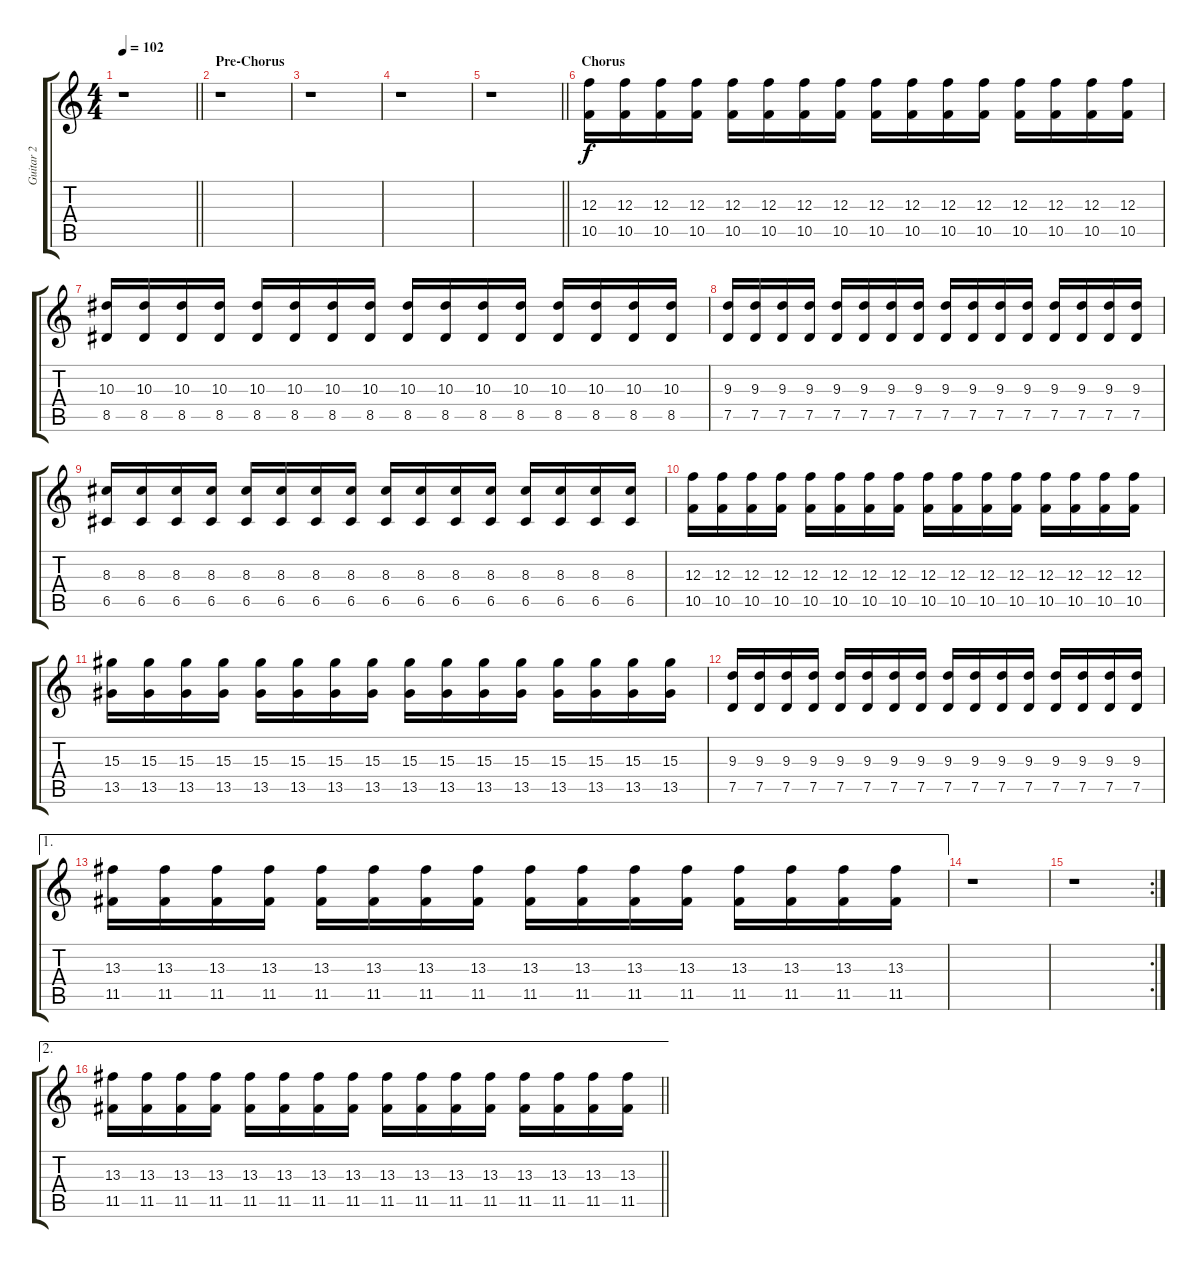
\track ("Guitar 2" "Guitar 2") {instrument distortionguitar}
\staff {score tabs}
\tuning (D4 A3 F3 C3 G2 C2) {hide}
\ts (4 4)
\tempo 102
\clef g2
\barLineRight lightlight
\ks c
r.1{dy f} |
\section ("" "Pre-Chorus")
r.1 |
r.1 |
r.1 |
\barLineRight lightlight
r.1 |
\section ("" "Chorus")
(12.3 10.5).16 (12.3 10.5).16 (12.3 10.5).16 (12.3 10.5).16 (12.3 10.5).16 (12.3 10.5).16 (12.3 10.5).16 (12.3 10.5).16 (12.3 10.5).16 (12.3 10.5).16 (12.3 10.5).16 (12.3 10.5).16 (12.3 10.5).16 (12.3 10.5).16 (12.3 10.5).16 (12.3 10.5).16 |
(10.3 8.5).16 (10.3 8.5).16 (10.3 8.5).16 (10.3 8.5).16 (10.3 8.5).16 (10.3 8.5).16 (10.3 8.5).16 (10.3 8.5).16 (10.3 8.5).16 (10.3 8.5).16 (10.3 8.5).16 (10.3 8.5).16 (10.3 8.5).16 (10.3 8.5).16 (10.3 8.5).16 (10.3 8.5).16 |
(9.3 7.5).16 (9.3 7.5).16 (9.3 7.5).16 (9.3 7.5).16 (9.3 7.5).16 (9.3 7.5).16 (9.3 7.5).16 (9.3 7.5).16 (9.3 7.5).16 (9.3 7.5).16 (9.3 7.5).16 (9.3 7.5).16 (9.3 7.5).16 (9.3 7.5).16 (9.3 7.5).16 (9.3 7.5).16 |
(8.3 6.5).16 (8.3 6.5).16 (8.3 6.5).16 (8.3 6.5).16 (8.3 6.5).16 (8.3 6.5).16 (8.3 6.5).16 (8.3 6.5).16 (8.3 6.5).16 (8.3 6.5).16 (8.3 6.5).16 (8.3 6.5).16 (8.3 6.5).16 (8.3 6.5).16 (8.3 6.5).16 (8.3 6.5).16 |
(12.3 10.5).16 (12.3 10.5).16 (12.3 10.5).16 (12.3 10.5).16 (12.3 10.5).16 (12.3 10.5).16 (12.3 10.5).16 (12.3 10.5).16 (12.3 10.5).16 (12.3 10.5).16 (12.3 10.5).16 (12.3 10.5).16 (12.3 10.5).16 (12.3 10.5).16 (12.3 10.5).16 (12.3 10.5).16 |
(15.3 13.5).16 (15.3 13.5).16 (15.3 13.5).16 (15.3 13.5).16 (15.3 13.5).16 (15.3 13.5).16 (15.3 13.5).16 (15.3 13.5).16 (15.3 13.5).16 (15.3 13.5).16 (15.3 13.5).16 (15.3 13.5).16 (15.3 13.5).16 (15.3 13.5).16 (15.3 13.5).16 (15.3 13.5).16 |
(9.3 7.5).16 (9.3 7.5).16 (9.3 7.5).16 (9.3 7.5).16 (9.3 7.5).16 (9.3 7.5).16 (9.3 7.5).16 (9.3 7.5).16 (9.3 7.5).16 (9.3 7.5).16 (9.3 7.5).16 (9.3 7.5).16 (9.3 7.5).16 (9.3 7.5).16 (9.3 7.5).16 (9.3 7.5).16 |
\ae 1
(13.3 11.5).16 (13.3 11.5).16 (13.3 11.5).16 (13.3 11.5).16 (13.3 11.5).16 (13.3 11.5).16 (13.3 11.5).16 (13.3 11.5).16 (13.3 11.5).16 (13.3 11.5).16 (13.3 11.5).16 (13.3 11.5).16 (13.3 11.5).16 (13.3 11.5).16 (13.3 11.5).16 (13.3 11.5).16 |
r.1 |
\rc 2
r.1 |
\ae 2
\barLineRight lightlight
(13.3 11.5).16 (13.3 11.5).16 (13.3 11.5).16 (13.3 11.5).16 (13.3 11.5).16 (13.3 11.5).16 (13.3 11.5).16 (13.3 11.5).16 (13.3 11.5).16 (13.3 11.5).16 (13.3 11.5).16 (13.3 11.5).16 (13.3 11.5).16 (13.3 11.5).16 (13.3 11.5).16 (13.3 11.5).16
